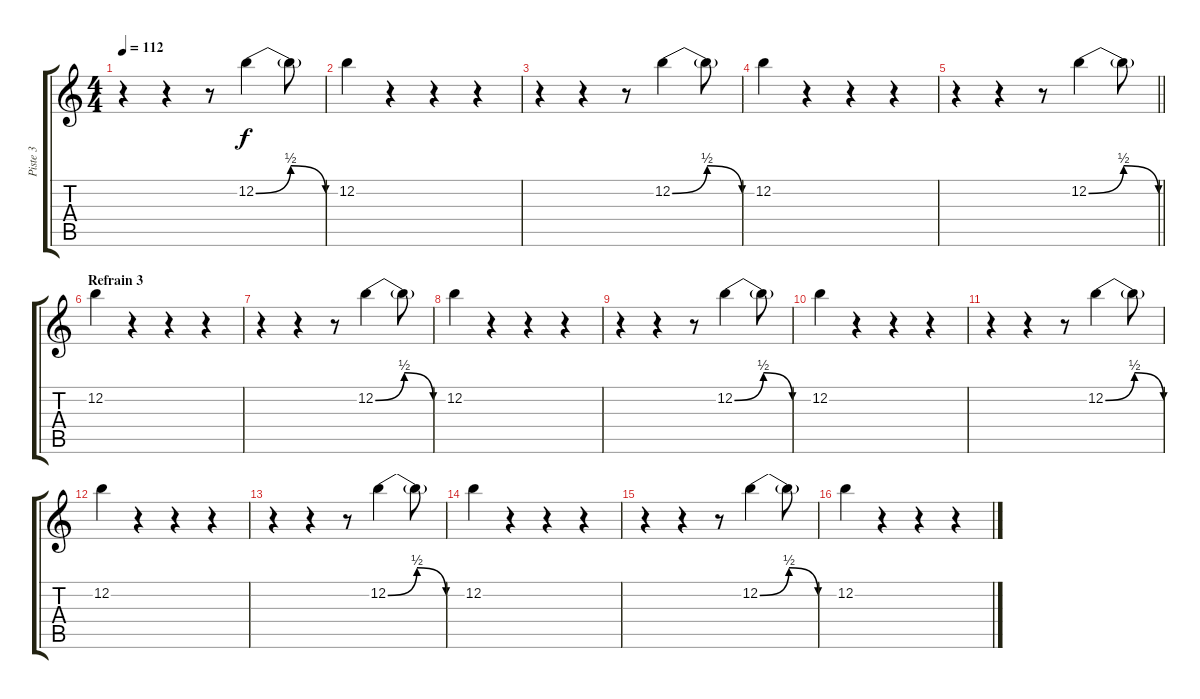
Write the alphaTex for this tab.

\track ("Piste 3" "Piste 3") {instrument electricguitarclean}
\staff {score tabs}
\tuning (E4 B3 G3 D3 A2 E2) {hide}
\ts (4 4)
\tempo 112
\clef g2
\ks c
r.4{dy f} r.4 r.8 12.2{be (bendrelease 0 0 26 2 53 2 60 0)}.4 12.2{t}.8 |
12.2.4 r.4 r.4 r.4 |
r.4 r.4 r.8 12.2{be (bendrelease 0 0 26 2 53 2 60 0)}.4 12.2{t}.8 |
12.2.4 r.4 r.4 r.4 |
\barLineRight lightlight
r.4 r.4 r.8 12.2{be (bendrelease 0 0 26 2 53 2 60 0)}.4 12.2{t}.8 |
\section ("" "Refrain 3")
12.2.4 r.4 r.4 r.4 |
r.4 r.4 r.8 12.2{be (bendrelease 0 0 26 2 53 2 60 0)}.4 12.2{t}.8 |
12.2.4 r.4 r.4 r.4 |
r.4 r.4 r.8 12.2{be (bendrelease 0 0 26 2 53 2 60 0)}.4 12.2{t}.8 |
12.2.4 r.4 r.4 r.4 |
r.4 r.4 r.8 12.2{be (bendrelease 0 0 26 2 53 2 60 0)}.4 12.2{t}.8 |
12.2.4 r.4 r.4 r.4 |
r.4 r.4 r.8 12.2{be (bendrelease 0 0 26 2 53 2 60 0)}.4 12.2{t}.8 |
12.2.4 r.4 r.4 r.4 |
r.4 r.4 r.8 12.2{be (bendrelease 0 0 26 2 53 2 60 0)}.4 12.2{t}.8 |
12.2.4 r.4 r.4 r.4
